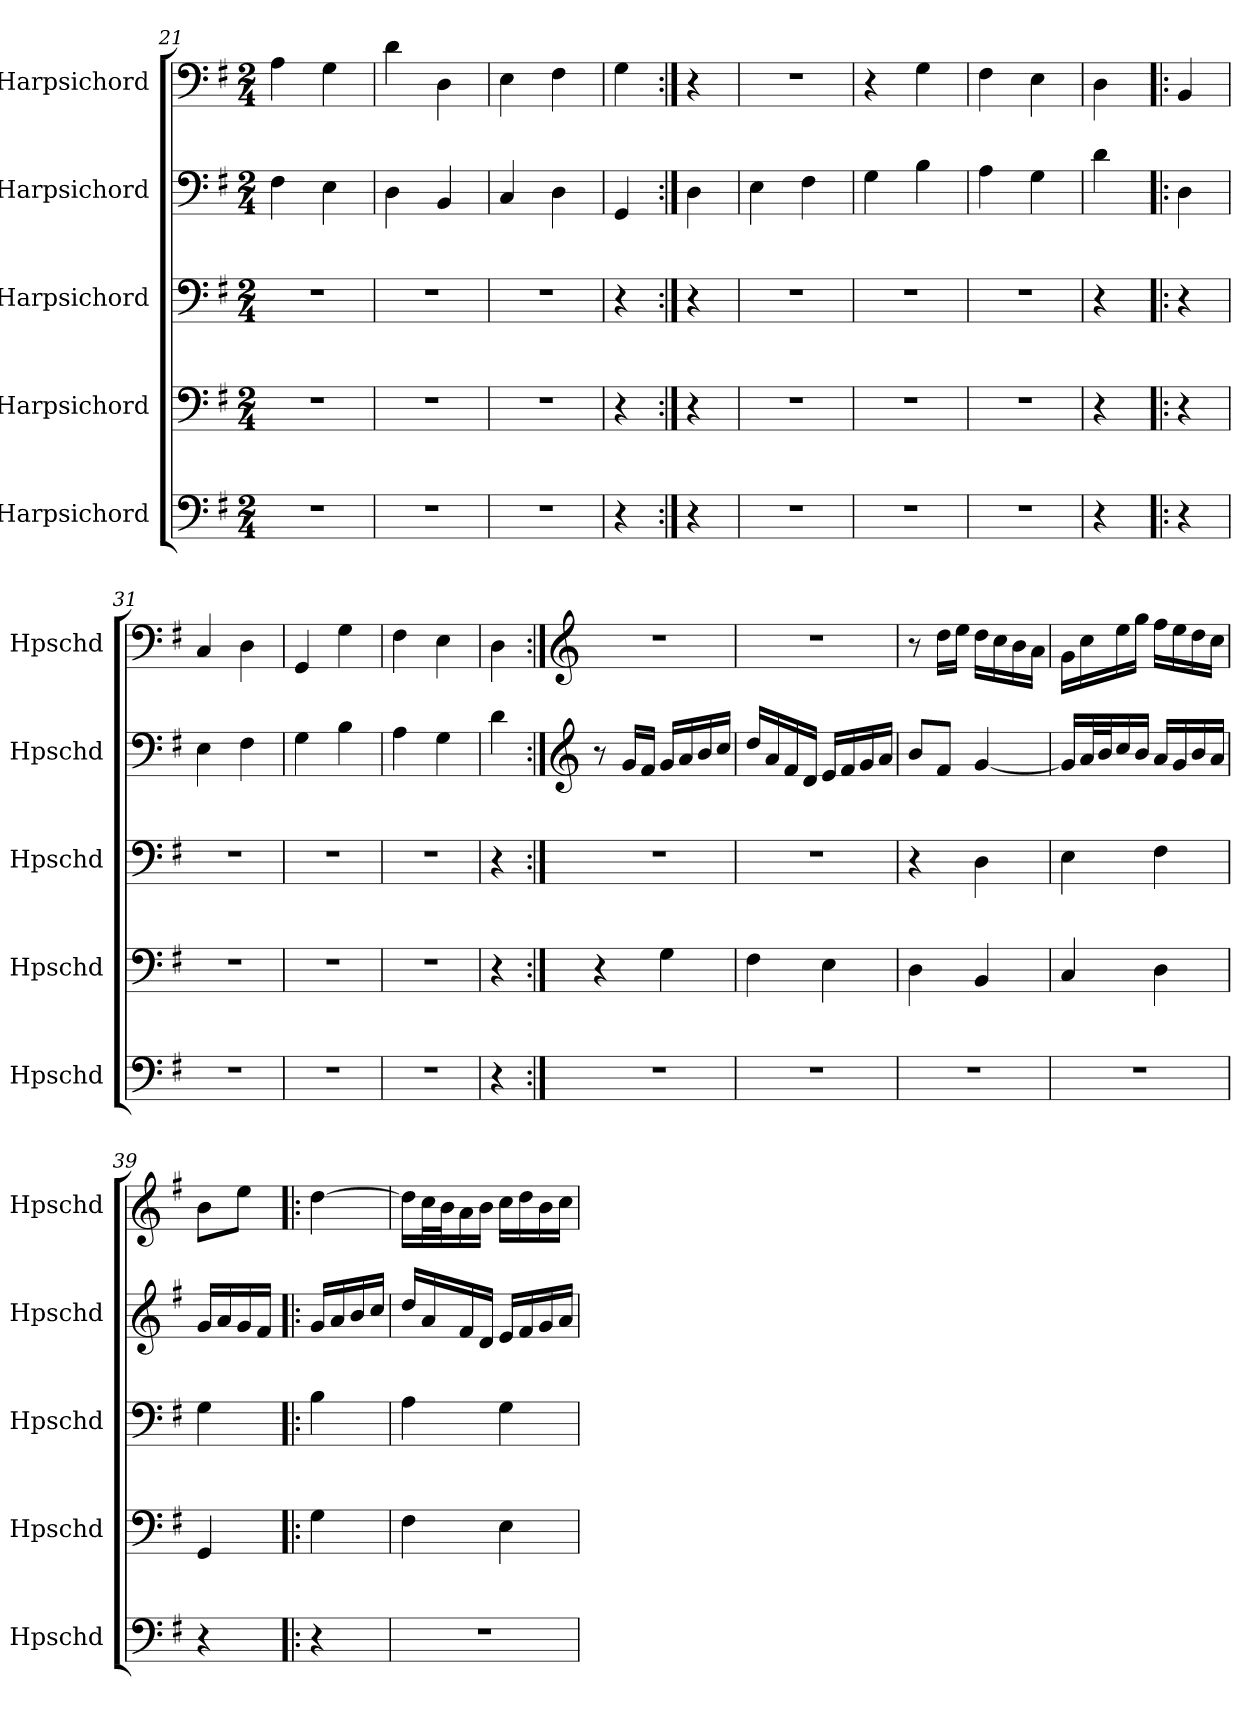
**kern	**kern	**kern	**kern	**kern
*part5	*part4	*part3	*part2	*part1
*staff5	*staff4	*staff3	*staff2	*staff1
*I"Harpsichord	*I"Harpsichord	*I"Harpsichord	*I"Harpsichord	*I"Harpsichord
*I'Hpschd	*I'Hpschd	*I'Hpschd	*I'Hpschd	*I'Hpschd
*clefF4	*clefF4	*clefF4	*clefF4	*clefF4
*k[f#]	*k[f#]	*k[f#]	*k[f#]	*k[f#]
*M2/4	*M2/4	*M2/4	*M2/4	*M2/4
=21	=21	=21	=21	=21
2r	2r	2r	4F#\	4A\
.	.	.	4E\	4G\
=22	=22	=22	=22	=22
2r	2r	2r	4D\	4d\
.	.	.	4BB/	4D\
=23	=23	=23	=23	=23
2r	2r	2r	4C/	4E\
.	.	.	4D\	4F#\
=24	=24	=24	=24	=24
4r	4r	4r	4GG/	4G\
!!LO:LB:g=z
=25:|!	=25:|!	=25:|!	=25:|!	=25:|!
4r	4r	4r	4D\	4r
=26	=26	=26	=26	=26
2r	2r	2r	4E\	2r
.	.	.	4F#\	.
=27	=27	=27	=27	=27
2r	2r	2r	4G\	4r
.	.	.	4B\	4G\
=28	=28	=28	=28	=28
2r	2r	2r	4A\	4F#\
.	.	.	4G\	4E\
=29	=29	=29	=29	=29
4r	4r	4r	4d\	4D\
=30!|:	=30!|:	=30!|:	=30!|:	=30!|:
4r	4r	4r	4D\	4BB/
=31	=31	=31	=31	=31
2r	2r	2r	4E\	4C/
.	.	.	4F#\	4D\
=32	=32	=32	=32	=32
2r	2r	2r	4G\	4GG/
.	.	.	4B\	4G\
=33	=33	=33	=33	=33
2r	2r	2r	4A\	4F#\
.	.	.	4G\	4E\
=34	=34	=34	=34	=34
4r	4r	4r	4d\	4D\
!!LO:PB:g=z
=35:|!	=35:|!	=35:|!	=35:|!	=35:|!
*	*	*	*clefG2	*clefG2
*	*	*	*	*MM92
2r	4r	2r	8r	2r
.	.	.	16g/LL	.
.	.	.	16f#/JJ	.
.	4G\	.	16g/LL	.
.	.	.	16a/	.
.	.	.	16b/	.
.	.	.	16cc/JJ	.
=36	=36	=36	=36	=36
2r	4F#\	2r	16dd/LL	2r
.	.	.	16a/	.
.	.	.	16f#/	.
.	.	.	16d/JJ	.
.	4E\	.	16e/LL	.
.	.	.	16f#/	.
.	.	.	16g/	.
.	.	.	16a/JJ	.
=37	=37	=37	=37	=37
2r	4D\	4r	8b/L	8r
.	.	.	8f#/J	16dd\LL
.	.	.	.	16ee\JJ
.	4BB/	4D\	[4g/	16dd\LL
.	.	.	.	16cc\
.	.	.	.	16b\
.	.	.	.	16a\JJ
=38	=38	=38	=38	=38
2r	4C/	4E\	16g/LL]	16g\LL
.	.	.	32a/L	16cc\
.	.	.	32b/J	.
.	.	.	16cc/	16ee\
.	.	.	16b/JJ	16gg\JJ
.	4D\	4F#\	16a/LL	16ff#\LL
.	.	.	16g/	16ee\
.	.	.	16b/	16dd\
.	.	.	16a/JJ	16cc\JJ
=39	=39	=39	=39	=39
4r	4GG/	4G\	16g/LL	8b\L
.	.	.	16a/	.
.	.	.	16g/	8ee\J
.	.	.	16f#/JJ	.
!!LO:LB:g=z
=40!|:	=40!|:	=40!|:	=40!|:	=40!|:
4r	4G\	4B\	16g/LL	[4dd\
.	.	.	16a/	.
.	.	.	16b/	.
.	.	.	16cc/JJ	.
=41	=41	=41	=41	=41
2r	4F#\	4A\	16dd/LL	16dd\LL]
.	.	.	16a/	32cc\L
.	.	.	.	32b\J
.	.	.	16f#/	16a\
.	.	.	16d/JJ	16b\JJ
.	4E\	4G\	16e/LL	16cc\LL
.	.	.	16f#/	16dd\
.	.	.	16g/	16b\
.	.	.	16a/JJ	16cc\JJ
=	=	=	=	=
*-	*-	*-	*-	*-
